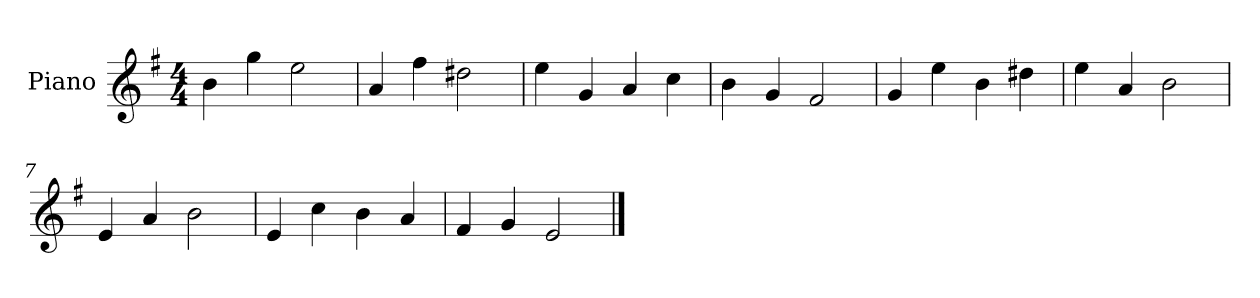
**kern
*part1
*staff1
*I"Piano
*I'Pno
*clefG2
*k[f#]
*M4/4
=1
4b\
4gg\
2ee\
=2
4a/
4ff#\
2dd#X\
=3
4ee\
4g/
4a/
4cc\
=4
4b\
4g/
2f#/
=5
4g/
4ee\
4b\
4dd#X\
=6
4ee\
4a/
2b\
=7
4e/
4a/
2b\
=8
4e/
4cc\
4b\
4a/
=9
4f#/
4g/
2e/
==
*-
